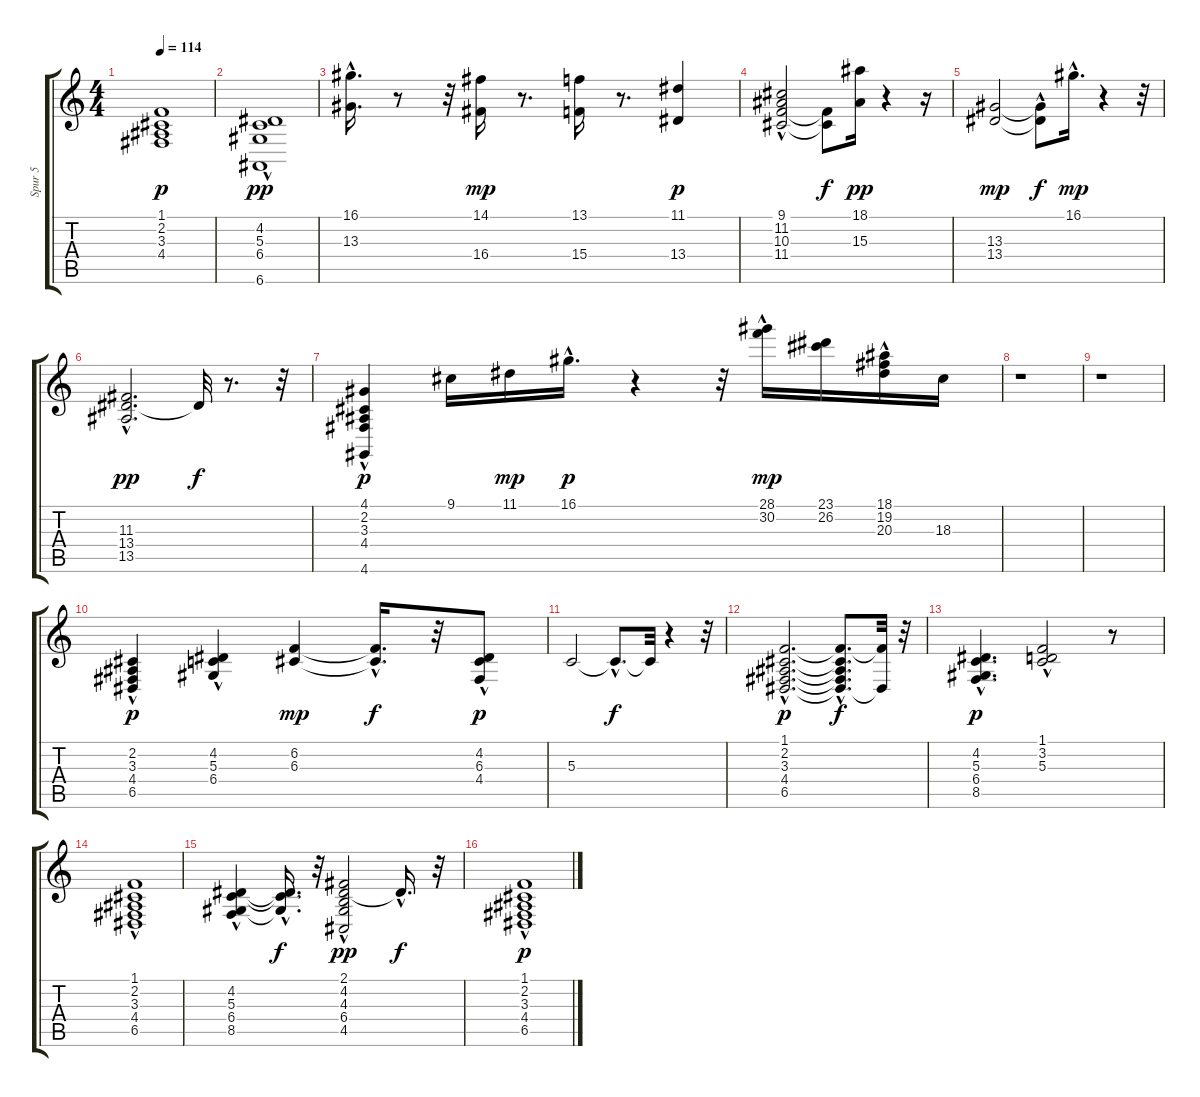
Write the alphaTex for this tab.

\track ("Spur 5" "Spur 5") {instrument electricpiano2}
\staff {score tabs}
\tuning (E4 B3 G3 D3 A2 E2) {hide}
\ts (4 4)
\tempo 114
\clef g2
\ks c
(1.1 2.2 3.3 4.4).1{dy p} |
(4.2{hac} 5.3{hac} 6.4 6.6).1{dy pp} |
(16.1{hac} 13.3).16{d} r.8 r.32 (14.1 16.4).16{dy mp} r.8{d} (13.1 15.4).16 r.8{d} (11.1 13.4).4{dy p} |
(9.1{hac} 11.2{hac} 10.3 11.4).2 (10.3{t} 11.4{t}).8{dy f} (18.1 15.3).16{dy pp} r.4 r.16 |
(13.3 13.4).2{dy mp} (13.3{t} 13.4{hac t}).8{dy f} 16.1{hac}.16{d dy mp} r.4 r.32 |
(11.3{hac} 13.4{hac} 13.5).2{d dy pp} 13.4{t}.32{dy f} r.8{d} r.32 |
(4.1 2.2{hac} 3.3 4.4 4.6).4{dy p} 9.1.16 11.1.16{dy mp} 16.1{hac}.16{d dy p} r.4 r.32 (28.1 30.2{hac}).16{dy mp} (23.1 26.2).16 (18.1 19.2{hac} 20.3{hac}).16 18.3.16 |
r.1 |
r.1 |
(2.2 3.3{hac} 4.4{hac} 6.5).4{dy p} (4.2 5.3 6.4{hac}).4 (6.2 6.3).4{dy mp} (6.2{hac t} 6.3{t}).16{d dy f} r.32 (4.2{hac} 6.3 4.4).8{dy p} |
5.3.2 5.3{hac t}.8{d dy f} 5.3{t}.32 r.4 r.32 |
(1.1{hac} 2.2{hac} 3.3{hac} 4.4{hac} 6.5{hac}).2{d dy p} (1.1{hac t} 2.2{hac t} 3.3{hac t} 4.4{t} 6.5{hac t}).8{d dy f} (1.1{t} 6.5{t}).32 r.32 |
(4.2{hac} 5.3 6.4 8.5{hac}).4{d dy p} (1.1 3.2{hac} 5.3).2 r.8 |
(1.1 2.2{hac} 3.3{hac} 4.4{hac} 6.5{hac}).1 |
(4.2 5.3 6.4 8.5{hac}).4 (4.2{t} 5.3{t} 6.4{hac t}).16{d dy f} r.32 (2.1 4.2 4.3{hac} 6.4 4.5).2{dy pp} 4.2{hac t}.16{d dy f} r.32 |
(1.1 2.2{hac} 3.3{hac} 4.4{hac} 6.5{hac}).1{dy p}
